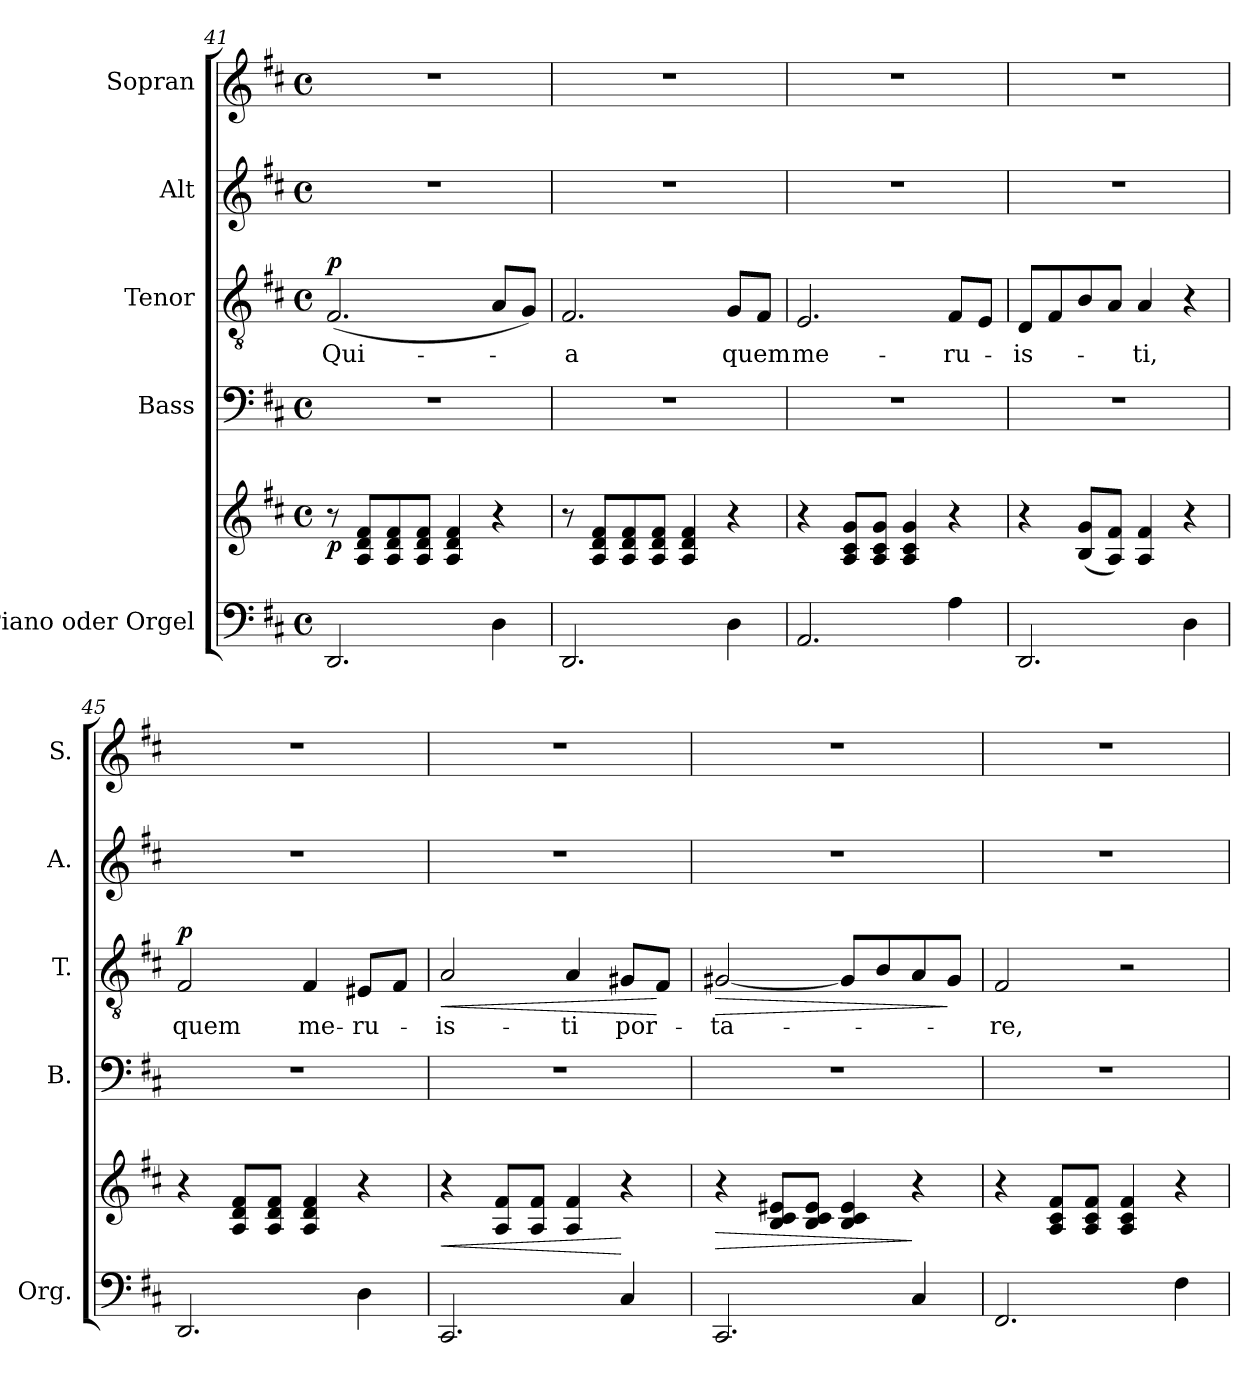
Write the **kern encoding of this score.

**kern	**kern	**dynam	**kern	**kern	**text	**dynam	**kern	**kern
*part5	*part5	*part5	*part4	*part3	*part3	*part3	*part2	*part1
*staff6	*staff5	*staff5/6	*staff4	*staff3	*staff3	*staff3	*staff2	*staff1
*I"Piano oder Orgel	*	*	*I"Bass	*I"Tenor	*	*	*I"Alt	*I"Sopran
*I'Org.	*	*	*I'B.	*I'T.	*	*	*I'A.	*I'S.
!!LO:PB:g=z
*clefF4	*clefG2	*	*clefF4	*clefGv2	*	*	*clefG2	*clefG2
*k[f#c#]	*k[f#c#]	*	*k[f#c#]	*k[f#c#]	*	*	*k[f#c#]	*k[f#c#]
*D:	*D:	*	*D:	*D:	*	*	*D:	*D:
*M4/4	*M4/4	*	*M4/4	*M4/4	*	*	*M4/4	*M4/4
*met(c)	*met(c)	*	*met(c)	*met(c)	*	*	*met(c)	*met(c)
=41	=41	=41	=41	=41	=41	=41	=41	=41
!	!	!LO:DY:b	!	!	!LO:LY:b	!LO:DY:a	!	!
2.DD/	8r	p	1r	(<2.F#/	Qui-	p	1r	1r
.	8A/ 8d/ 8f#/L	.	.	.	.	.	.	.
.	8A/ 8d/ 8f#/	.	.	.	.	.	.	.
.	8A/ 8d/ 8f#/J	.	.	.	.	.	.	.
.	4A/ 4d/ 4f#/	.	.	.	.	.	.	.
4D\	4r	.	.	8A/L	.	.	.	.
.	.	.	.	8G/J)	.	.	.	.
=42	=42	=42	=42	=42	=42	=42	=42	=42
!	!	!	!	!	!LO:LY:b	!	!	!
2.DD/	8r	.	1r	2.F#/	-a	.	1r	1r
.	8A/ 8d/ 8f#/L	.	.	.	.	.	.	.
.	8A/ 8d/ 8f#/	.	.	.	.	.	.	.
.	8A/ 8d/ 8f#/J	.	.	.	.	.	.	.
.	4A/ 4d/ 4f#/	.	.	.	.	.	.	.
!	!	!	!	!	!LO:LY:b	!	!	!
4D\	4r	.	.	8G/L	quem	.	.	.
.	.	.	.	8F#/J	.	.	.	.
=43	=43	=43	=43	=43	=43	=43	=43	=43
!	!	!	!	!	!LO:LY:b	!	!	!
2.AA/	4r	.	1r	2.E/	me-	.	1r	1r
.	8A/ 8c#/ 8g/L	.	.	.	.	.	.	.
.	8A/ 8c#/ 8g/J	.	.	.	.	.	.	.
.	4A/ 4c#/ 4g/	.	.	.	.	.	.	.
!	!	!	!	!	!LO:LY:b	!	!	!
4A\	4r	.	.	8F#/L	-ru-	.	.	.
.	.	.	.	8E/J	.	.	.	.
=44	=44	=44	=44	=44	=44	=44	=44	=44
!	!	!	!	!	!LO:LY:b	!	!	!
2.DD/	4r	.	1r	8D/L	-is-	.	1r	1r
.	.	.	.	8F#/	.	.	.	.
.	(<8B/ 8g/L	.	.	8B/	.	.	.	.
.	8A/ 8f#/J)	.	.	8A/J	.	.	.	.
!	!	!	!	!	!LO:LY:b	!	!	!
.	4A/ 4f#/	.	.	4A/	-ti,	.	.	.
4D\	4r	.	.	4r	.	.	.	.
=45	=45	=45	=45	=45	=45	=45	=45	=45
!	!	!	!	!	!LO:LY:b	!LO:DY:a	!	!
2.DD/	4r	.	1r	2F#/	quem	p	1r	1r
.	8A/ 8d/ 8f#/L	.	.	.	.	.	.	.
.	8A/ 8d/ 8f#/J	.	.	.	.	.	.	.
!	!	!	!	!	!LO:LY:b	!	!	!
.	4A/ 4d/ 4f#/	.	.	4F#/	me-	.	.	.
!	!	!	!	!	!LO:LY:b	!	!	!
4D\	4r	.	.	8E#X/L	-ru-	.	.	.
.	.	.	.	8F#/J	.	.	.	.
=46	=46	=46	=46	=46	=46	=46	=46	=46
!	!	!LO:HP:b	!	!	!LO:LY:b	!LO:HP:b	!	!
2.CC#/	4r	<	1r	2A/	-is-	<	1r	1r
.	8A/ 8f#/L	.	.	.	.	.	.	.
.	8A/ 8f#/J	.	.	.	.	.	.	.
!	!	!	!	!	!LO:LY:b	!	!	!
.	4A/ 4f#/	.	.	4A/	-ti	.	.	.
!	!	!	!	!	!LO:LY:b	!	!	!
4C#/	4r	[	.	8G#X/L	por-	.	.	.
.	.	.	.	8F#/J	.	[	.	.
!!LO:LB:g=z
=47	=47	=47	=47	=47	=47	=47	=47	=47
!	!	!LO:HP:b	!	!	!LO:LY:b	!LO:HP:b	!	!
2.CC#/	4r	>	1r	[2G#X/	-ta-	>	1r	1r
.	8B/ 8c#/ 8e#X/L	.	.	.	.	.	.	.
.	8B/ 8c#/ 8e#/J	.	.	.	.	.	.	.
.	4B/ 4c#/ 4e#/	.	.	8G#/L]	.	.	.	.
.	.	.	.	8B/	.	.	.	.
4C#/	4r	]	.	8A/	.	.	.	.
.	.	.	.	8G#/J	.	]	.	.
=48	=48	=48	=48	=48	=48	=48	=48	=48
!	!	!	!	!	!LO:LY:b	!	!	!
2.FF#/	4r	.	1r	2F#/	-re,	.	1r	1r
.	8A/ 8c#/ 8f#/L	.	.	.	.	.	.	.
.	8A/ 8c#/ 8f#/J	.	.	.	.	.	.	.
.	4A/ 4c#/ 4f#/	.	.	2r	.	.	.	.
4F#\	4r	.	.	.	.	.	.	.
=	=	=	=	=	=	=	=	=
*-	*-	*-	*-	*-	*-	*-	*-	*-
